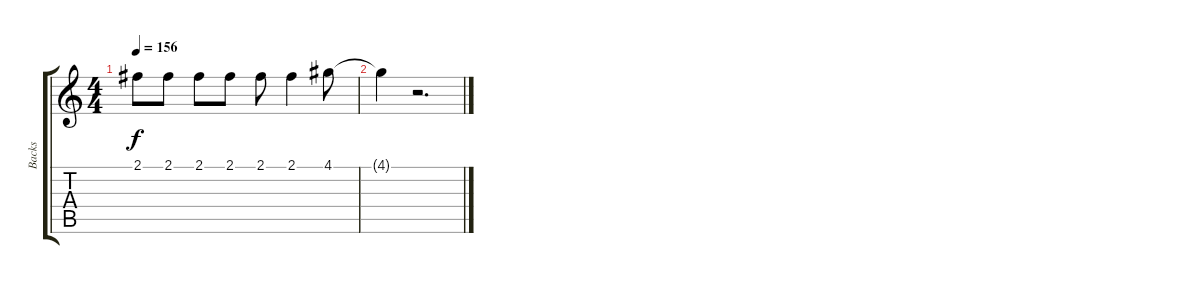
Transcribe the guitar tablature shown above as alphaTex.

\track ("Backs" "Backs") {instrument overdrivenguitar}
\staff {score tabs}
\tuning (E4 B3 G3 D3 A2 E2) {hide}
\ts (4 4)
\tempo 156
\clef g2
\ks c
2.1.8{dy f} 2.1.8 2.1.8 2.1.8 2.1.8 2.1.4 4.1.8 |
4.1{t}.4 r.2{d}
